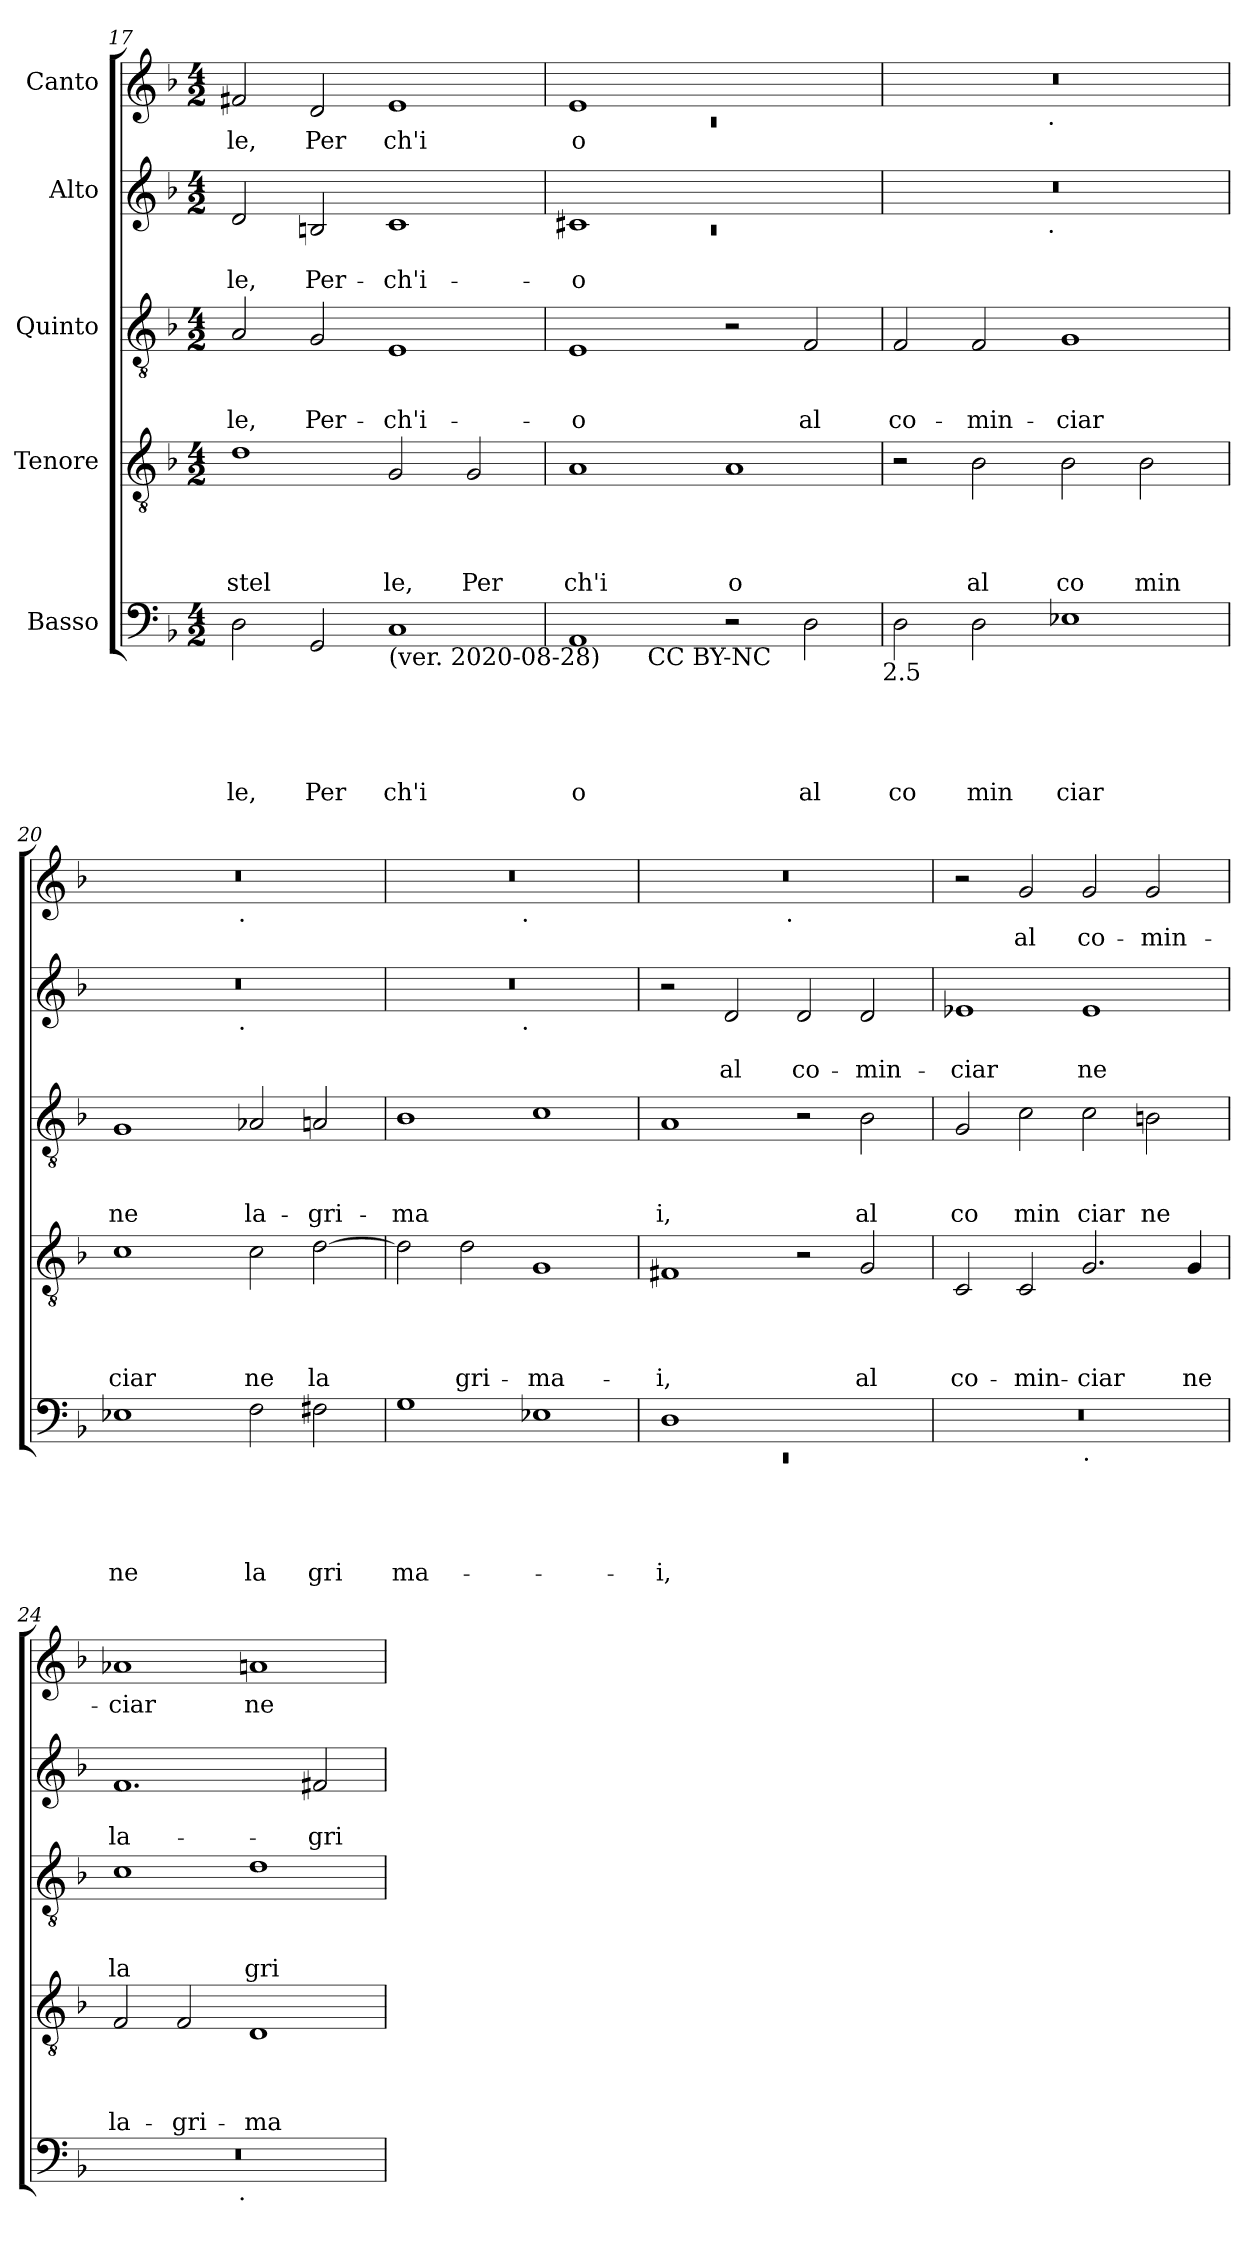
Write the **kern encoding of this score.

**kern	**text	**text	**text	**text	**text	**kern	**text	**text	**text	**text	**kern	**text	**text	**text	**kern	**text	**text	**kern	**text
*part5	*part5	*part5	*part5	*part5	*part5	*part4	*part4	*part4	*part4	*part4	*part3	*part3	*part3	*part3	*part2	*part2	*part2	*part1	*part1
*staff5	*staff5	*staff5	*staff5	*staff5	*staff5	*staff4	*staff4	*staff4	*staff4	*staff4	*staff3	*staff3	*staff3	*staff3	*staff2	*staff2	*staff2	*staff1	*staff1
*I"Basso	*	*	*	*	*	*I"Tenore	*	*	*	*	*I"Quinto	*	*	*	*I"Alto	*	*	*I"Canto	*
*clefF4	*	*	*	*	*	*clefGv2	*	*	*	*	*clefGv2	*	*	*	*clefG2	*	*	*clefG2	*
*k[b-]	*	*	*	*	*	*k[b-]	*	*	*	*	*k[b-]	*	*	*	*k[b-]	*	*	*k[b-]	*
*F:	*	*	*	*	*	*F:	*	*	*	*	*F:	*	*	*	*F:	*	*	*F:	*
*M4/2	*	*	*	*	*	*M4/2	*	*	*	*	*M4/2	*	*	*	*M4/2	*	*	*M4/2	*
=17	=17	=17	=17	=17	=17	=17	=17	=17	=17	=17	=17	=17	=17	=17	=17	=17	=17	=17	=17
!	!	!	!	!	!LO:LY:b	!	!	!	!	!LO:LY:b	!	!	!	!LO:LY:b	!	!	!LO:LY:b	!	!LO:LY:b
2D\	.	.	.	.	le,	1d	.	.	.	stel	2A/	.	.	-le,	2d/	.	-le,	2f#X/	le,
!	!	!	!	!	!LO:LY:b	!	!	!	!	!	!	!	!	!LO:LY:b	!	!	!LO:LY:b	!	!LO:LY:b
2GG/	.	.	.	.	Per	.	.	.	.	.	2G/	.	.	Per-	2Bn/	.	Per-	2d/	Per
!LO:TX:b:t=(ver. 2020-08-28)	!	!	!	!	!	!	!	!	!	!	!	!	!	!	!	!	!	!	!
!	!	!	!	!	!LO:LY:b	!	!	!	!	!LO:LY:b	!	!	!	!LO:LY:b	!	!	!LO:LY:b	!	!LO:LY:b
1C	.	.	.	.	ch'i	2G/	.	.	.	le,	1E	.	.	-ch'i-	1c	.	-ch'i-	1e	ch'i
!	!	!	!	!	!	!	!	!	!	!LO:LY:b	!	!	!	!	!	!	!	!	!
.	.	.	.	.	.	2G/	.	.	.	Per	.	.	.	.	.	.	.	.	.
=18	=18	=18	=18	=18	=18	=18	=18	=18	=18	=18	=18	=18	=18	=18	=18	=18	=18	=18	=18
*	*	*	*	*	*	*	*	*	*	*	*	*	*	*	*^	*	*	*^	*
!	!	!	!	!	!LO:LY:b	!	!	!	!	!LO:LY:b	!	!	!	!LO:LY:b	!	!LO:N:vis=1	!	!LO:LY:b	!	!LO:N:vis=1	!LO:LY:b
*^	*	*	*	*	*	*	*	*	*	*	*	*	*	*	*	*	*	*	*	*	*
1AA	2ryy	.	.	.	.	o	1A	.	.	.	ch'i	1E	.	.	-o	1c#X	0rc	.	-o	1e	0rc	o
!	!LO:TX:b:t=CC BY-NC	!	!	!	!	!	!	!	!	!	!	!	!	!	!	!	!	!	!	!	!	!
.	1.ryy	.	.	.	.	.	.	.	.	.	.	.	.	.	.	.	.	.	.	.	.	.
!	!	!	!	!	!	!	!	!	!	!	!LO:LY:b	!	!	!	!	!	!	!	!	!	!	!
2r	.	.	.	.	.	.	1A	.	.	.	o	2r	.	.	.	1ryy	.	.	.	1ryy	.	.
!	!	!	!	!	!	!LO:LY:b	!	!	!	!	!	!	!	!	!LO:LY:b	!	!	!	!	!	!	!
2D\	.	.	.	.	.	al	.	.	.	.	.	2F/	.	.	al	.	.	.	.	.	.	.
!LO:TX:b:t=2.5	!	!	!	!	!	!	!	!	!	!	!	!	!	!	!	!	!	!	!	!	!	!
=19	=19	=19	=19	=19	=19	=19	=19	=19	=19	=19	=19	=19	=19	=19	=19	=19	=19	=19	=19	=19	=19	=19
!	!	!	!	!	!	!LO:LY:b	!	!	!	!	!	!	!	!	!LO:LY:b	!	!	!	!	!	!	!
*v	*v	*	*	*	*	*	*	*	*	*	*	*	*	*	*	*	*	*	*	*	*	*
2D\	.	.	.	.	co	2r	.	.	.	.	2F/	.	.	co-	0r	2ryy	.	.	0r	2ryy	.
!	!	!	!	!	!LO:LY:b	!	!	!	!	!LO:LY:b	!	!	!	!LO:LY:b	!	!	!	!	!	!	!
2D\	.	.	.	.	min	2B-\	.	.	.	al	2F/	.	.	-min-	.	4...ryy	.	.	.	4...ryy	.
!	!	!	!	!	!	!	!	!	!	!	!	!	!	!	!	!	!	!	!	!LO:TX:b:t=.	!
!	!	!	!	!	!	!	!	!	!	!	!	!	!	!	!	!LO:TX:b:t=.	!	!	!	!	!
.	.	.	.	.	.	.	.	.	.	.	.	.	.	.	.	1ryy	.	.	.	1ryy	.
!	!	!	!	!	!LO:LY:b	!	!	!	!	!LO:LY:b	!	!	!	!LO:LY:b	!	!	!	!	!	!	!
1E-X	.	.	.	.	ciar	2B-\	.	.	.	co	1G	.	.	-ciar	.	.	.	.	.	.	.
!	!	!	!	!	!	!	!	!	!	!LO:LY:b	!	!	!	!	!	!	!	!	!	!	!
.	.	.	.	.	.	2B-\	.	.	.	min	.	.	.	.	.	.	.	.	.	.	.
.	.	.	.	.	.	.	.	.	.	.	.	.	.	.	.	32ryy	.	.	.	32ryy	.
=20	=20	=20	=20	=20	=20	=20	=20	=20	=20	=20	=20	=20	=20	=20	=20	=20	=20	=20	=20	=20	=20
!	!	!	!	!	!LO:LY:b	!	!	!	!	!LO:LY:b	!	!	!	!LO:LY:b	!	!	!	!	!	!	!
1E-X	.	.	.	.	ne	1c	.	.	.	ciar	1G	.	.	ne	0r	2ryy	.	.	0r	2ryy	.
.	.	.	.	.	.	.	.	.	.	.	.	.	.	.	.	4...ryy	.	.	.	4...ryy	.
!	!	!	!	!	!	!	!	!	!	!	!	!	!	!	!	!	!	!	!	!LO:TX:b:t=.	!
!	!	!	!	!	!	!	!	!	!	!	!	!	!	!	!	!LO:TX:b:t=.	!	!	!	!	!
.	.	.	.	.	.	.	.	.	.	.	.	.	.	.	.	1ryy	.	.	.	1ryy	.
!	!	!	!	!	!LO:LY:b	!	!	!	!	!LO:LY:b	!	!	!	!LO:LY:b	!	!	!	!	!	!	!
2F\	.	.	.	.	la	2c\	.	.	.	ne	2A-X/	.	.	la-	.	.	.	.	.	.	.
!	!	!	!	!	!LO:LY:b	!	!	!	!	!LO:LY:b	!	!	!	!LO:LY:b	!	!	!	!	!	!	!
2F#X\	.	.	.	.	gri	[>2d\	.	.	.	la	2A/	.	.	-gri-	.	.	.	.	.	.	.
.	.	.	.	.	.	.	.	.	.	.	.	.	.	.	.	32ryy	.	.	.	32ryy	.
!!LO:PB:g=z	!!
=21	=21	=21	=21	=21	=21	=21	=21	=21	=21	=21	=21	=21	=21	=21	=21	=21	=21	=21	=21	=21	=21
!	!	!	!	!	!LO:LY:b	!	!	!	!	!	!	!	!	!LO:LY:b	!	!	!	!	!	!	!
1G	.	.	.	.	ma-	2d\]	.	.	.	.	1B-	.	.	-ma	0r	2ryy	.	.	0r	2ryy	.
!	!	!	!	!	!	!	!	!	!	!LO:LY:b	!	!	!	!	!	!	!	!	!	!	!
.	.	.	.	.	.	2d\	.	.	.	gri-	.	.	.	.	.	4...ryy	.	.	.	4...ryy	.
!	!	!	!	!	!	!	!	!	!	!	!	!	!	!	!	!	!	!	!	!LO:TX:b:t=.	!
!	!	!	!	!	!	!	!	!	!	!	!	!	!	!	!	!LO:TX:b:t=.	!	!	!	!	!
.	.	.	.	.	.	.	.	.	.	.	.	.	.	.	.	1ryy	.	.	.	1ryy	.
!	!	!	!	!	!	!	!	!	!	!LO:LY:b	!	!	!	!	!	!	!	!	!	!	!
1E-X	.	.	.	.	.	1G	.	.	.	-ma-	1c	.	.	.	.	.	.	.	.	.	.
.	.	.	.	.	.	.	.	.	.	.	.	.	.	.	.	32ryy	.	.	.	32ryy	.
=22	=22	=22	=22	=22	=22	=22	=22	=22	=22	=22	=22	=22	=22	=22	=22	=22	=22	=22	=22	=22	=22
*^	*	*	*	*	*	*	*	*	*	*	*	*	*	*	*	*	*	*	*	*	*
!	!LO:N:vis=1	!	!	!	!	!LO:LY:b	!	!	!	!	!LO:LY:b	!	!	!	!LO:LY:b	!	!	!	!	!	!	!
*	*	*	*	*	*	*	*	*	*	*	*	*	*	*	*	*v	*v	*	*	*	*	*
1D	0rEE	.	.	.	.	-i,	1F#X	.	.	.	-i,	1A	.	.	i,	2r	.	.	0r	2ryy	.
!	!	!	!	!	!	!	!	!	!	!	!	!	!	!	!	!	!	!LO:LY:b	!	!	!
.	.	.	.	.	.	.	.	.	.	.	.	.	.	.	.	2d/	.	al	.	4...ryy	.
!	!	!	!	!	!	!	!	!	!	!	!	!	!	!	!	!	!	!	!	!LO:TX:b:t=.	!
.	.	.	.	.	.	.	.	.	.	.	.	.	.	.	.	.	.	.	.	1ryy	.
!	!	!	!	!	!	!	!	!	!	!	!	!	!	!	!	!	!	!LO:LY:b	!	!	!
1ryy	.	.	.	.	.	.	2r	.	.	.	.	2r	.	.	.	2d/	.	co-	.	.	.
!	!	!	!	!	!	!	!	!	!	!	!LO:LY:b	!	!	!	!LO:LY:b	!	!	!LO:LY:b	!	!	!
.	.	.	.	.	.	.	2G/	.	.	.	al	2B-\	.	.	al	2d/	.	-min-	.	.	.
.	.	.	.	.	.	.	.	.	.	.	.	.	.	.	.	.	.	.	.	32ryy	.
=23	=23	=23	=23	=23	=23	=23	=23	=23	=23	=23	=23	=23	=23	=23	=23	=23	=23	=23	=23	=23	=23
!	!	!	!	!	!	!	!	!	!	!	!LO:LY:b	!	!	!	!LO:LY:b	!	!	!LO:LY:b	!	!	!
*	*	*	*	*	*	*	*	*	*	*	*	*	*	*	*	*	*	*	*v	*v	*
0r	1ryy	.	.	.	.	.	2C/	.	.	.	co-	2G/	.	.	co	1e-X	.	-ciar	2r	.
!	!	!	!	!	!	!	!	!	!	!	!LO:LY:b	!	!	!	!LO:LY:b	!	!	!	!	!LO:LY:b
.	.	.	.	.	.	.	2C/	.	.	.	-min-	2c\	.	.	min	.	.	.	2g/	al
!	!LO:TX:b:t=.	!	!	!	!	!	!	!	!	!	!	!	!	!	!	!	!	!	!	!
!	!	!	!	!	!	!	!	!	!	!	!LO:LY:b	!	!	!	!LO:LY:b	!	!	!LO:LY:b	!	!LO:LY:b
.	1ryy	.	.	.	.	.	2.G/	.	.	.	-ciar	2c\	.	.	ciar	1e-	.	ne	2g/	co-
!	!	!	!	!	!	!	!	!	!	!	!	!	!	!	!LO:LY:b	!	!	!	!	!LO:LY:b
.	.	.	.	.	.	.	.	.	.	.	.	2Bn\	.	.	ne	.	.	.	2g/	-min-
!	!	!	!	!	!	!	!	!	!	!	!LO:LY:b	!	!	!	!	!	!	!	!	!
.	.	.	.	.	.	.	4G/	.	.	.	ne	.	.	.	.	.	.	.	.	.
=24	=24	=24	=24	=24	=24	=24	=24	=24	=24	=24	=24	=24	=24	=24	=24	=24	=24	=24	=24	=24
!	!	!	!	!	!	!	!	!	!	!	!LO:LY:b	!	!	!	!LO:LY:b	!	!	!LO:LY:b	!	!LO:LY:b
0r	2ryy	.	.	.	.	.	2F/	.	.	.	la-	1c	.	.	la	1.f	.	la-	1a-X	-ciar
!	!	!	!	!	!	!	!	!	!	!	!LO:LY:b	!	!	!	!	!	!	!	!	!
.	4...ryy	.	.	.	.	.	2F/	.	.	.	-gri-	.	.	.	.	.	.	.	.	.
!	!LO:TX:b:t=.	!	!	!	!	!	!	!	!	!	!	!	!	!	!	!	!	!	!	!
.	1ryy	.	.	.	.	.	.	.	.	.	.	.	.	.	.	.	.	.	.	.
!	!	!	!	!	!	!	!	!	!	!	!LO:LY:b	!	!	!	!LO:LY:b	!	!	!	!	!LO:LY:b
.	.	.	.	.	.	.	1D	.	.	.	-ma-	1d	.	.	gri	.	.	.	1a	ne
!	!	!	!	!	!	!	!	!	!	!	!	!	!	!	!	!	!	!LO:LY:b	!	!
.	.	.	.	.	.	.	.	.	.	.	.	.	.	.	.	2f#X/	.	-gri-	.	.
.	32ryy	.	.	.	.	.	.	.	.	.	.	.	.	.	.	.	.	.	.	.
*v	*v	*	*	*	*	*	*	*	*	*	*	*	*	*	*	*	*	*	*	*
=	=	=	=	=	=	=	=	=	=	=	=	=	=	=	=	=	=	=	=
*-	*-	*-	*-	*-	*-	*-	*-	*-	*-	*-	*-	*-	*-	*-	*-	*-	*-	*-	*-
